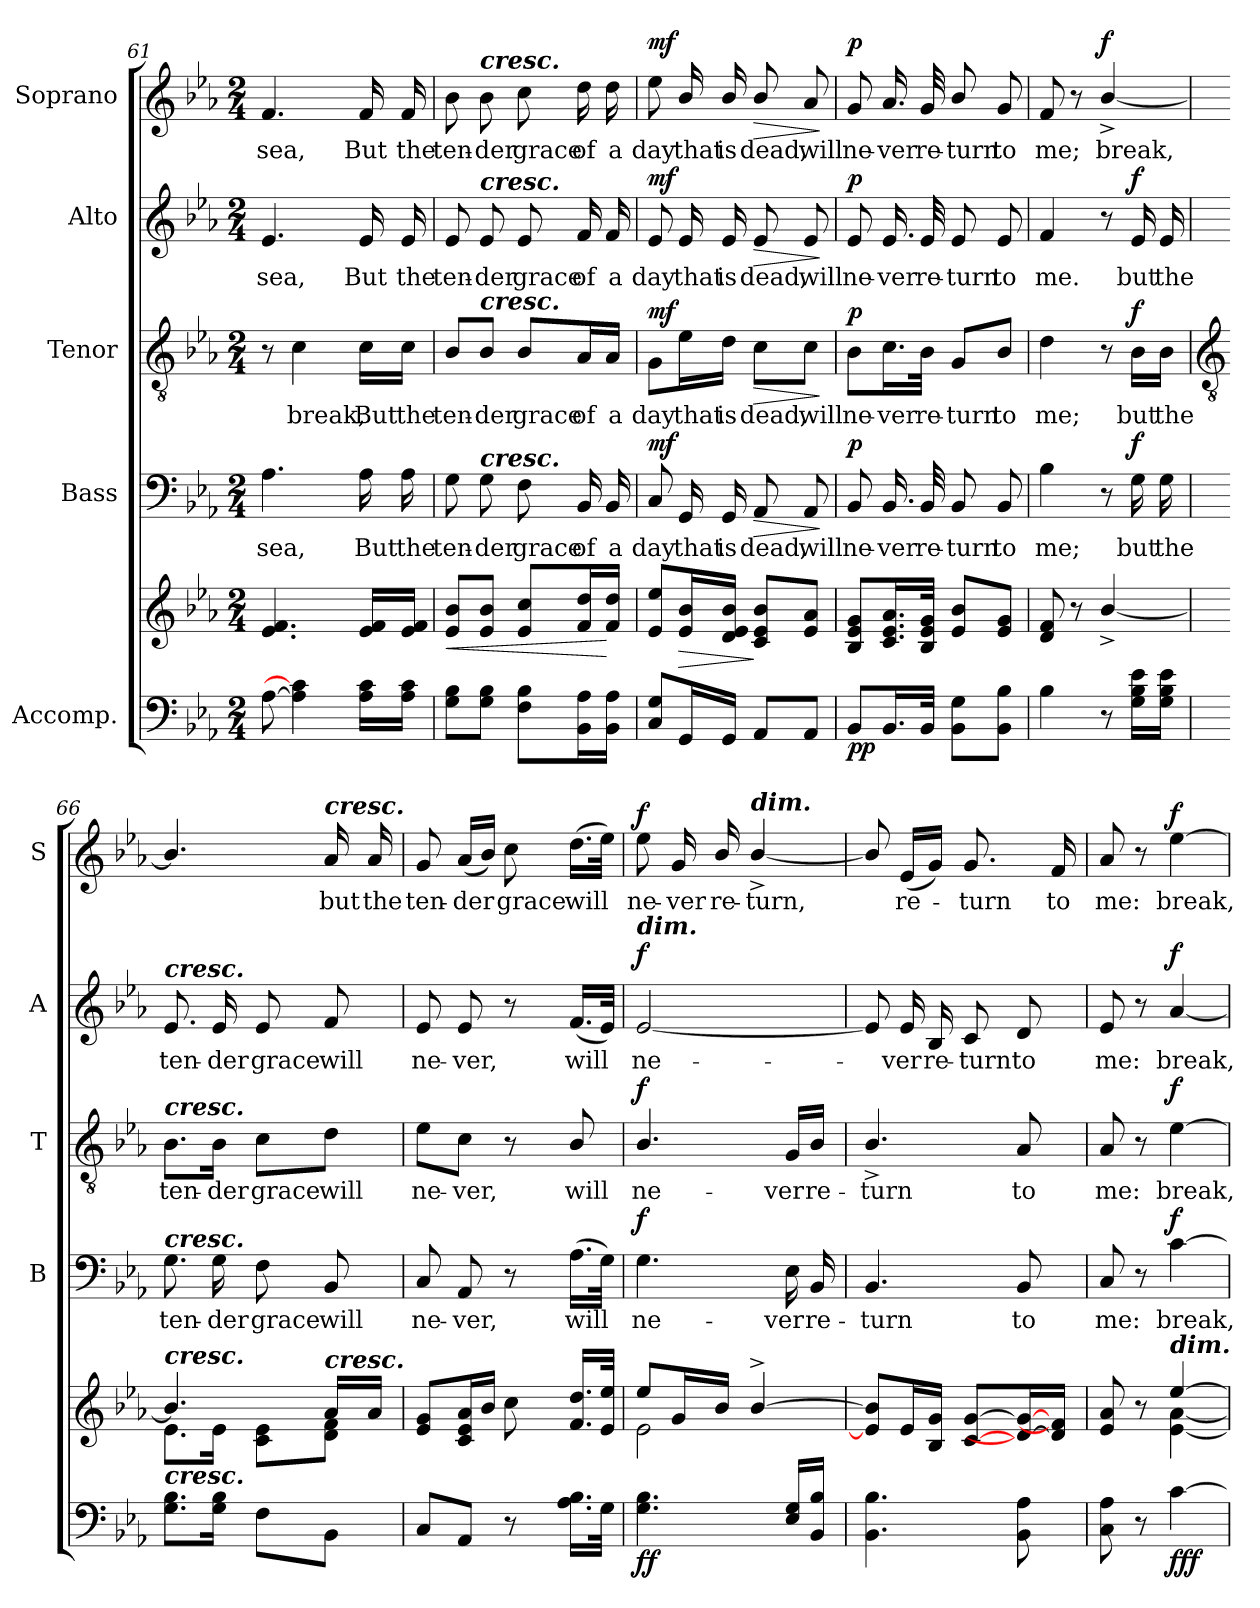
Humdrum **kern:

**kern	**kern	**dynam	**kern	**text	**dynam	**kern	**text	**dynam	**kern	**text	**dynam	**kern	**text	**dynam
*part5	*part5	*part5	*part4	*part4	*part4	*part3	*part3	*part3	*part2	*part2	*part2	*part1	*part1	*part1
*staff6	*staff5	*staff5/6	*staff4	*staff4	*staff4	*staff3	*staff3	*staff3	*staff2	*staff2	*staff2	*staff1	*staff1	*staff1
*I"Accomp.	*	*	*I"Bass	*	*	*I"Tenor	*	*	*I"Alto	*	*	*I"Soprano	*	*
*	*	*	*I'B	*	*	*I'T	*	*	*I'A	*	*	*I'S	*	*
!!LO:LB:g=z
*clefF4	*clefG2	*	*clefF4	*	*	*clefGv2	*	*	*clefG2	*	*	*clefG2	*	*
*k[b-e-a-]	*k[b-e-a-]	*	*k[b-e-a-]	*	*	*k[b-e-a-]	*	*	*k[b-e-a-]	*	*	*k[b-e-a-]	*	*
*E-:	*E-:	*	*E-:	*	*	*E-:	*	*	*E-:	*	*	*E-:	*	*
*M2/4	*M2/4	*	*M2/4	*	*	*M2/4	*	*	*M2/4	*	*	*M2/4	*	*
=61	=61	=61	=61	=61	=61	=61	=61	=61	=61	=61	=61	=61	=61	=61
!	!	!	!	!LO:LY:b	!	!	!	!	!	!LO:LY:b	!	!	!LO:LY:b	!
[8A-	4.e- 4.f	.	4.A-	sea,	.	8r	.	.	4.e-	sea,	.	4.f	sea,	.
!	!	!	!	!	!	!	!LO:LY:b	!	!	!	!	!	!	!
4A-] 4c]	.	.	.	.	.	4c	break,	.	.	.	.	.	.	.
!	!	!	!	!LO:LY:b	!	!	!LO:LY:b	!	!	!LO:LY:b	!	!	!LO:LY:b	!
16A- 16cLL	16e- 16fLL	.	16A-	But	.	16c\LL	But	.	16e-	But	.	16f	But	.
!	!	!	!	!LO:LY:b	!	!	!LO:LY:b	!	!	!LO:LY:b	!	!	!LO:LY:b	!
16A- 16cJJ	16e- 16fJJ	.	16A-	the	.	16c\JJ	the	.	16e-	the	.	16f	the	.
=62	=62	=62	=62	=62	=62	=62	=62	=62	=62	=62	=62	=62	=62	=62
!	!	!LO:HP:b	!	!LO:LY:b	!	!	!LO:LY:b	!	!	!LO:LY:b	!	!	!LO:LY:b	!
8G 8B-L	8e- 8b-L	<	8G	ten-	.	8B-/L	ten-	.	8e-	ten-	.	8b-	ten-	.
!	!	!	!	!	!	!	!	!	!	!	!	!LO:TX:a:Bi:t=cresc.	!	!
!	!	!	!	!	!	!	!	!	!LO:TX:a:Bi:t=cresc.	!	!	!	!	!
!	!	!	!	!	!	!LO:TX:a:Bi:t=cresc.	!	!	!	!	!	!	!	!
!	!	!	!LO:TX:a:Bi:t=cresc.	!	!	!	!	!	!	!	!	!	!	!
!	!	!	!	!LO:LY:b	!	!	!LO:LY:b	!	!	!LO:LY:b	!	!	!LO:LY:b	!
8G 8B-J	8e- 8b-J	.	8G	-der	.	8B-/J	-der	.	8e-	-der	.	8b-	-der	.
!	!	!	!	!LO:LY:b	!	!	!LO:LY:b	!	!	!LO:LY:b	!	!	!LO:LY:b	!
8F 8B-L	8e- 8ccL	.	8F	grace	.	8B-/L	grace	.	8e-	grace	.	8cc	grace	.
!	!	!	!	!LO:LY:b	!	!	!LO:LY:b	!	!	!LO:LY:b	!	!	!LO:LY:b	!
16BB- 16A-L	16f 16ddL	.	16BB-	of	.	16A-/L	of	.	16f	of	.	16dd	of	.
!	!	!	!	!LO:LY:b	!	!	!LO:LY:b	!	!	!LO:LY:b	!	!	!LO:LY:b	!
16BB- 16A-JJ	16f 16ddJJ	[	16BB-	a	.	16A-/JJ	a	.	16f	a	.	16dd	a	.
=63	=63	=63	=63	=63	=63	=63	=63	=63	=63	=63	=63	=63	=63	=63
!	!	!	!	!LO:LY:b	!LO:DY:b	!	!LO:LY:b	!LO:DY:b	!	!LO:LY:b	!LO:DY:b	!	!LO:LY:b	!LO:DY:b
8C 8GL	8e- 8ee-L	.	8C	day	mf	8G\L	day	mf	8e-	day	mf	8ee-	day	mf
!	!	!LO:HP:b	!	!LO:LY:b	!	!	!LO:LY:b	!	!	!LO:LY:b	!	!	!LO:LY:b	!
16GGL	16e-/ 16b-/L	>	16GG	that	.	16e-\L	that	.	16e-	that	.	16b-/	that	.
!	!	!	!	!LO:LY:b	!	!	!LO:LY:b	!	!	!LO:LY:b	!	!	!LO:LY:b	!
16GGJJ	16d 16e- 16b-JJ	.	16GG	is	.	16d\JJ	is	.	16e-	is	.	16b-/	is	.
!	!	!	!	!LO:LY:b	!LO:HP:b	!	!LO:LY:b	!LO:HP:b	!	!LO:LY:b	!LO:HP:b	!	!LO:LY:b	!LO:HP:b
8AA-L	8c 8e- 8b-L	]	8AA-	dead,	>	8c\L	dead,	>	8e-	dead,	>	8b-/	dead,	>
!	!	!	!	!LO:LY:b	!	!	!LO:LY:b	!	!	!LO:LY:b	!	!	!LO:LY:b	!
8AA-J	8e- 8a-J	.	8AA-	will	.	8c\J	will	.	8e-	will	.	8a-	will	.
.	.	.	.	.	]	.	.	]	.	.	]	.	.	]
=64	=64	=64	=64	=64	=64	=64	=64	=64	=64	=64	=64	=64	=64	=64
!	!	!LO:DY:b=2	!	!LO:LY:b	!	!	!LO:LY:b	!	!	!LO:LY:b	!	!	!LO:LY:b	!
!	!	!LO:DY:n=1:b	!	!	!LO:DY:b	!	!	!LO:DY:b	!	!	!LO:DY:b	!	!	!LO:DY:b
8BB-L	8B- 8e- 8gL	p p	8BB-	ne-	p	8B-\L	ne-	p	8e-	ne-	p	8g	ne-	p
!	!	!	!	!LO:LY:b	!	!	!LO:LY:b	!	!	!LO:LY:b	!	!	!LO:LY:b	!
16.BB-L	16.c 16.e- 16.a-L	.	16.BB-	-ver	.	16.c\L	-ver	.	16.e-	-ver	.	16.a-	-ver	.
!	!	!	!	!LO:LY:b	!	!	!LO:LY:b	!	!	!LO:LY:b	!	!	!LO:LY:b	!
32BB-JJ	32B- 32e- 32gJJ	.	32BB-	re-	.	32B-\JJk	re-	.	32e-	re-	.	32g	re-	.
!	!	!	!	!LO:LY:b	!	!	!LO:LY:b	!	!	!LO:LY:b	!	!	!LO:LY:b	!
8BB- 8GL	8e- 8b-L	.	8BB-	-turn	.	8G/L	-turn	.	8e-	-turn	.	8b-/	-turn	.
!	!	!	!	!LO:LY:b	!	!	!LO:LY:b	!	!	!LO:LY:b	!	!	!LO:LY:b	!
8BB- 8B-J	8e- 8gJ	.	8BB-	to	.	8B-/J	to	.	8e-	to	.	8g	to	.
=65	=65	=65	=65	=65	=65	=65	=65	=65	=65	=65	=65	=65	=65	=65
!	!	!	!	!LO:LY:b	!	!	!LO:LY:b	!	!	!LO:LY:b	!	!	!LO:LY:b	!
4B-	8d 8f	.	4B-	me;	.	4d	me;	.	4f	me.	.	8f	me;	.
.	8r	.	.	.	.	.	.	.	.	.	.	8r	.	.
!	!	!	!	!	!	!	!	!	!	!	!	!	!LO:LY:b	!LO:DY:b
8r	[4b-^/	.	8r	.	.	8r	.	.	8r	.	.	[4b-^/	break,	f
!	!	!	!	!LO:LY:b	!LO:DY:b	!	!LO:LY:b	!LO:DY:b	!	!LO:LY:b	!LO:DY:b	!	!	!
16G 16B- 16e-LL	.	.	16G	but	f	16B-\LL	but	f	16e-	but	f	.	.	.
!	!	!	!	!LO:LY:b	!	!	!LO:LY:b	!	!	!LO:LY:b	!	!	!	!
16G 16B- 16e-JJ	.	.	16G	the	.	16B-\JJ	the	.	16e-	the	.	.	.	.
!!LO:LB:g=z
=66	=66	=66	=66	=66	=66	=66	=66	=66	=66	=66	=66	=66	=66	=66
*	*	*	*	*	*	*clefGv2	*	*	*	*	*	*	*	*
*	*^	*	*	*	*	*	*	*	*	*	*	*	*	*
!	!	!	!	!	!	!	!	!	!	!LO:TX:a:Bi:t=cresc.	!	!	!	!	!
!	!	!	!	!	!	!	!LO:TX:a:Bi:t=cresc.	!	!	!	!	!	!	!	!
!	!	!	!	!LO:TX:a:Bi:t=cresc.	!	!	!	!	!	!	!	!	!	!	!
!	!LO:TX:a:Bi:t=cresc.	!	!	!	!	!	!	!	!	!	!	!	!	!	!
!LO:TX:a:Bi:t=cresc.	!	!	!	!	!	!	!	!	!	!	!	!	!	!	!
!	!	!	!	!	!LO:LY:b	!	!	!LO:LY:b	!	!	!LO:LY:b	!	!	!	!
8.G 8.B-L	4.b-/]	8.e-\L	.	8.G	ten-	.	8.B-\L	ten-	.	8.e-	ten-	.	4.b-/]	.	.
!	!	!	!	!	!LO:LY:b	!	!	!LO:LY:b	!	!	!LO:LY:b	!	!	!	!
16G 16B-J	.	16e-\J	.	16G	-der	.	16B-\Jk	-der	.	16e-	-der	.	.	.	.
!	!	!	!	!	!LO:LY:b	!	!	!LO:LY:b	!	!	!LO:LY:b	!	!	!	!
8FL	.	8c\ 8e-\L	.	8F	grace	.	8c\L	grace	.	8e-	grace	.	.	.	.
!	!	!	!	!	!	!	!	!	!	!	!	!	!LO:TX:a:Bi:t=cresc.	!	!
!	!LO:TX:a:Bi:t=cresc.	!	!	!	!	!	!	!	!	!	!	!	!	!	!
!	!	!	!	!	!LO:LY:b	!	!	!LO:LY:b	!	!	!LO:LY:b	!	!	!LO:LY:b	!
8BB-J	16a-/LL	8d\ 8f\J	.	8BB-	will	.	8d\J	will	.	8f	will	.	16a-	but	.
!	!	!	!	!	!	!	!	!	!	!	!	!	!	!LO:LY:b	!
.	16a-/JJ	.	.	.	.	.	.	.	.	.	.	.	16a-	the	.
=67	=67	=67	=67	=67	=67	=67	=67	=67	=67	=67	=67	=67	=67	=67	=67
!	!	!	!	!	!LO:LY:b	!	!	!LO:LY:b	!	!	!LO:LY:b	!	!	!LO:LY:b	!
8CL	8e-/ 8g/L	2ryy	.	8C	ne-	.	8e-\L	ne-	.	8e-	ne-	.	8g	ten-	.
!	!	!	!	!	!LO:LY:b	!	!	!LO:LY:b	!	!	!LO:LY:b	!	!	!LO:LY:b	!
8AA-J	16c/ 16e-/ 16a-/L	.	.	8AA-	-ver,	.	8c\J	-ver,	.	8e-	-ver,	.	(<16a-LL	-der	.
.	16b-/JJ	.	.	.	.	.	.	.	.	.	.	.	16b-JJ)	.	.
!	!	!	!	!	!	!	!	!	!	!	!	!	!	!LO:LY:b	!
8r	8cc\	.	.	8r	.	.	8r	.	.	8r	.	.	8cc	grace	.
!	!	!	!	!	!LO:LY:b	!	!	!LO:LY:b	!	!	!LO:LY:b	!	!	!LO:LY:b	!
16.A- 16.B-LL	16.f/ 16.dd/LL	.	.	(>16.A-LL	will	.	8B-/	will	.	(<16.fLL	will	.	(>16.ddLL	will	.
32GJJ	32e-\ 32ee-\JJ	.	.	32GJJ)	.	.	.	.	.	32e-JJ)	.	.	32ee-JJ)	.	.
=68	=68	=68	=68	=68	=68	=68	=68	=68	=68	=68	=68	=68	=68	=68	=68
!	!	!	!	!	!	!	!	!	!	!LO:TX:a:Bi:t=dim.	!	!	!	!	!
!	!	!	!LO:DY:b=2	!	!LO:LY:b	!	!	!LO:LY:b	!	!	!LO:LY:b	!	!	!LO:LY:b	!
!	!	!	!LO:DY:n=1:b	!	!	!LO:DY:b	!	!	!LO:DY:b	!	!	!LO:DY:b	!	!	!LO:DY:b
4.G 4.B-	8ee-/L	2e-\	f f	4.G	ne-	f	4.B-/	ne-	f	[2e-	ne-	f	8ee-	ne-	f
!	!	!	!	!	!	!	!	!	!	!	!	!	!	!LO:LY:b	!
.	16g/L	.	.	.	.	.	.	.	.	.	.	.	16g	-ver	.
!	!	!	!	!	!	!	!	!	!	!	!	!	!	!LO:LY:b	!
.	16b-/JJ	.	.	.	.	.	.	.	.	.	.	.	16b-/	re-	.
!	!	!	!	!	!	!	!	!	!	!	!	!	!LO:TX:a:Bi:t=dim.	!	!
!	!	!	!	!	!	!	!	!	!	!	!	!	!	!LO:LY:b	!
.	[4b-^/	.	.	.	.	.	.	.	.	.	.	.	[4b-^/	-turn,	.
!	!	!	!	!	!LO:LY:b	!	!	!LO:LY:b	!	!	!	!	!	!	!
16E- 16GLL	.	.	.	16E-	-ver	.	16G/LL	-ver	.	.	.	.	.	.	.
!	!	!	!	!	!LO:LY:b	!	!	!LO:LY:b	!	!	!	!	!	!	!
16BB-/ 16B-/JJ	.	.	.	16BB-/	re-	.	16B-/JJ	re-	.	.	.	.	.	.	.
=69	=69	=69	=69	=69	=69	=69	=69	=69	=69	=69	=69	=69	=69	=69	=69
!	!	!LO:N:vis=1	!	!	!LO:LY:b	!	!	!LO:LY:b	!	!	!	!	!	!	!
4.BB- 4.B-	8e-/] 8b-/]L	2ryy	.	4.BB-	-turn	.	4.B-^/	-turn	.	8e-]	.	.	8b-/]	.	.
!	!	!	!	!	!	!	!	!	!	!	!LO:LY:b	!	!	!LO:LY:b	!
.	16e-/L	.	.	.	.	.	.	.	.	16e-	ver	.	(<16e-LL	re-	.
!	!	!	!	!	!	!	!	!	!	!	!LO:LY:b	!	!	!	!
.	16B-/ 16g/JJ	.	.	.	.	.	.	.	.	16B-	re-	.	16gJJ)	.	.
!	!	!	!	!	!	!	!	!	!	!	!LO:LY:b	!	!	!LO:LY:b	!
.	[8c/ [8g/L	.	.	.	.	.	.	.	.	8c	-turn	.	8.g	turn	.
!	!	!	!	!	!LO:LY:b	!	!	!LO:LY:b	!	!	!LO:LY:b	!	!	!	!
8BB- 8A-	16d/_ 16g/_L	.	.	8BB-	to	.	8A-	to	.	8d	to	.	.	.	.
!	!	!	!	!	!	!	!	!	!	!	!	!	!	!LO:LY:b	!
.	16d/] 16f/]JJ	.	.	.	.	.	.	.	.	.	.	.	16f	to	.
=70	=70	=70	=70	=70	=70	=70	=70	=70	=70	=70	=70	=70	=70	=70	=70
!	!	!	!	!	!LO:LY:b	!	!	!LO:LY:b	!	!	!LO:LY:b	!	!	!LO:LY:b	!
8C 8A-	8e-/ 8a-/	4ryy	.	8C	me:	.	8A-	me:	.	8e-	me:	.	8a-	me:	.
8r	8r	.	.	8r	.	.	8r	.	.	8r	.	.	8r	.	.
!	!LO:TX:a:Bi:t=dim.	!	!	!	!	!	!	!	!	!	!	!	!	!	!
!	!	!	!LO:DY:b=2	!	!LO:LY:b	!	!	!LO:LY:b	!	!	!LO:LY:b	!	!	!LO:LY:b	!
!	!	!	!LO:DY:n=1:b	!	!	!	!	!	!	!	!	!	!	!	!
!	!	!	!LO:DY:n=2:b	!	!	!LO:DY:b	!	!	!LO:DY:b	!	!	!LO:DY:b	!	!	!LO:DY:b
[4c	[4ee-/	[4e-\ [4a-\	f f f	[4c	break,	f	[4e-	break,	f	[4a-	break,	f	[4ee-	break,	f
*	*v	*v	*	*	*	*	*	*	*	*	*	*	*	*	*
=	=	=	=	=	=	=	=	=	=	=	=	=	=	=
*-	*-	*-	*-	*-	*-	*-	*-	*-	*-	*-	*-	*-	*-	*-
